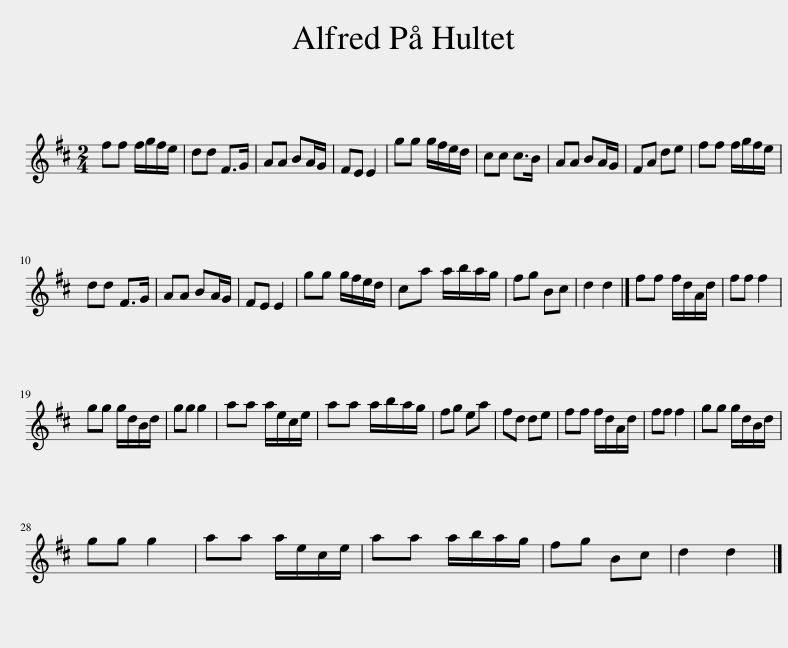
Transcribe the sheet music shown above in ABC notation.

X:1
L:1/8
M:2/4
I:linebreak $
K:D
V:1 treble
V:1
 ff f/g/f/e/ | dd F>G | AA BA/G/ | FE E2 | gg g/f/e/d/ | %5
 cc c>B | AA BA/G/ | FA de | ff f/g/f/e/ |$ dd F>G | %10
 AA BA/G/ | FE E2 | gg g/f/e/d/ | ca a/b/a/g/ | fg Bc | %15
 d2 d2 |] ff f/d/A/d/ | ff f2 |$ gg g/d/B/d/ | gg g2 | %20
 aa a/e/c/e/ | aa a/b/a/g/ | fg ea | fd de | ff f/d/A/d/ | %25
 ff f2 | gg g/d/B/d/ |$ gg g2 | aa a/e/c/e/ | aa a/b/a/g/ | %30
 fg Bc | d2 d2 |] %32
